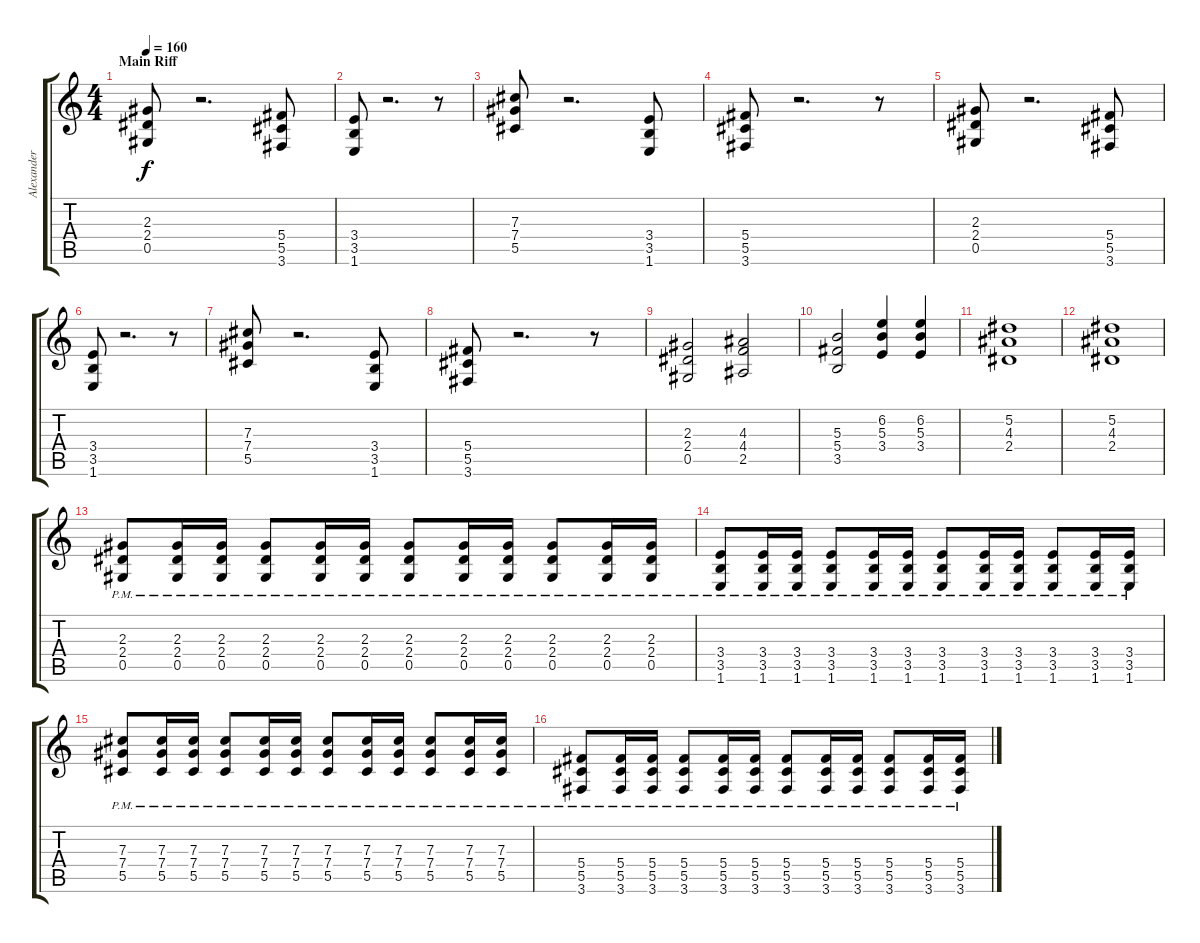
\track ("Alexander Kuopalla" "Alexander ") {instrument distortionguitar}
\staff {score tabs}
\tuning (Eb4 Bb3 Gb3 Db3 Ab2 Eb2) {hide}
\ts (4 4)
\section ("" "Main Riff")
\tempo 160
\clef g2
\ks c
(2.3 2.4 0.5).8{dy f} r.2{d} (5.4 5.5 3.6).8 |
(3.4 3.5 1.6).8 r.2{d} r.8 |
(7.3 7.4 5.5).8 r.2{d} (3.4 3.5 1.6).8 |
(5.4 5.5 3.6).8 r.2{d} r.8 |
(2.3 2.4 0.5).8 r.2{d} (5.4 5.5 3.6).8 |
(3.4 3.5 1.6).8 r.2{d} r.8 |
(7.3 7.4 5.5).8 r.2{d} (3.4 3.5 1.6).8 |
(5.4 5.5 3.6).8 r.2{d} r.8 |
(2.3 2.4 0.5).2 (4.3 4.4 2.5).2 |
(5.3 5.4 3.5).2 (6.2 5.3 3.4).4 (6.2 5.3 3.4).4 |
(5.2 4.3 2.4).1 |
(5.2 4.3 2.4).1 |
(2.3{pm} 2.4{pm} 0.5{pm}).8 (2.3{pm} 2.4{pm} 0.5{pm}).16 (2.3{pm} 2.4{pm} 0.5{pm}).16 (2.3{pm} 2.4{pm} 0.5{pm}).8 (2.3{pm} 2.4{pm} 0.5{pm}).16 (2.3{pm} 2.4{pm} 0.5{pm}).16 (2.3{pm} 2.4{pm} 0.5{pm}).8 (2.3{pm} 2.4{pm} 0.5{pm}).16 (2.3{pm} 2.4{pm} 0.5{pm}).16 (2.3{pm} 2.4{pm} 0.5{pm}).8 (2.3{pm} 2.4{pm} 0.5{pm}).16 (2.3{pm} 2.4{pm} 0.5{pm}).16 |
(3.4{pm} 3.5{pm} 1.6{pm}).8 (3.4{pm} 3.5{pm} 1.6{pm}).16 (3.4{pm} 3.5{pm} 1.6{pm}).16 (3.4{pm} 3.5{pm} 1.6{pm}).8 (3.4{pm} 3.5{pm} 1.6{pm}).16 (3.4{pm} 3.5{pm} 1.6{pm}).16 (3.4{pm} 3.5{pm} 1.6{pm}).8 (3.4{pm} 3.5{pm} 1.6{pm}).16 (3.4{pm} 3.5{pm} 1.6{pm}).16 (3.4{pm} 3.5{pm} 1.6{pm}).8 (3.4{pm} 3.5{pm} 1.6{pm}).16 (3.4{pm} 3.5{pm} 1.6{pm}).16 |
(7.3{pm} 7.4{pm} 5.5{pm}).8 (7.3{pm} 7.4{pm} 5.5{pm}).16 (7.3{pm} 7.4{pm} 5.5{pm}).16 (7.3{pm} 7.4{pm} 5.5{pm}).8 (7.3{pm} 7.4{pm} 5.5{pm}).16 (7.3{pm} 7.4{pm} 5.5{pm}).16 (7.3{pm} 7.4{pm} 5.5{pm}).8 (7.3{pm} 7.4{pm} 5.5{pm}).16 (7.3{pm} 7.4{pm} 5.5{pm}).16 (7.3{pm} 7.4{pm} 5.5{pm}).8 (7.3{pm} 7.4{pm} 5.5{pm}).16 (7.3{pm} 7.4{pm} 5.5{pm}).16 |
(5.4{pm} 5.5{pm} 3.6{pm}).8 (5.4{pm} 5.5{pm} 3.6{pm}).16 (5.4{pm} 5.5{pm} 3.6{pm}).16 (5.4{pm} 5.5{pm} 3.6{pm}).8 (5.4{pm} 5.5{pm} 3.6{pm}).16 (5.4{pm} 5.5{pm} 3.6{pm}).16 (5.4{pm} 5.5{pm} 3.6{pm}).8 (5.4{pm} 5.5{pm} 3.6{pm}).16 (5.4{pm} 5.5{pm} 3.6{pm}).16 (5.4{pm} 5.5{pm} 3.6{pm}).8 (5.4{pm} 5.5{pm} 3.6{pm}).16 (5.4{pm} 5.5{pm} 3.6{pm}).16
